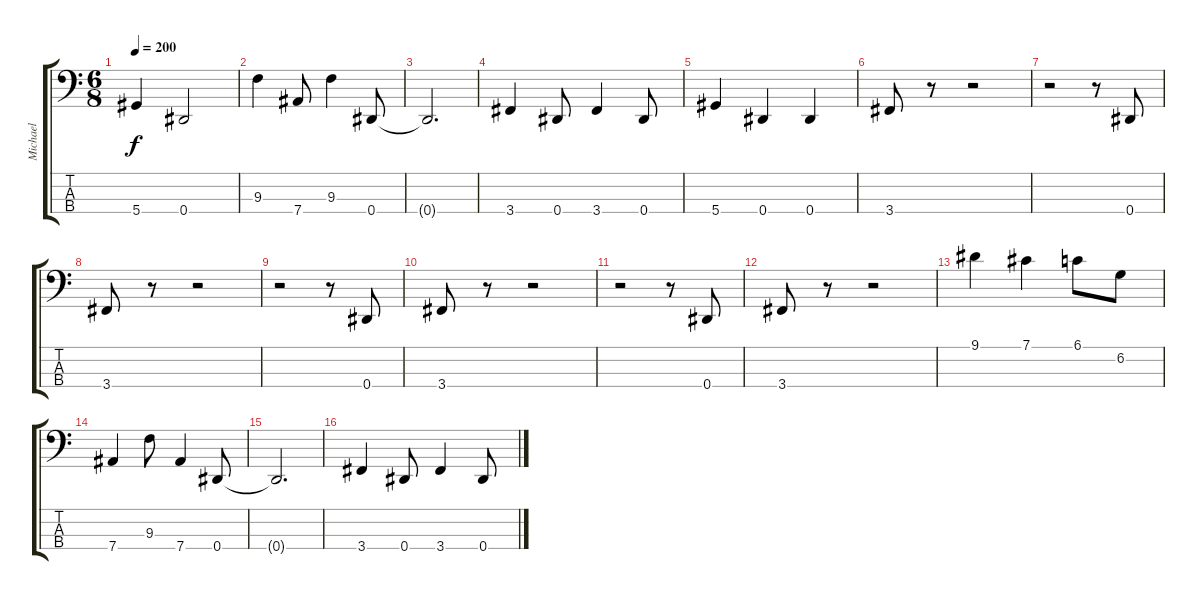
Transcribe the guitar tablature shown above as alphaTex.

\track ("Michael" "Michael") {instrument electricbassfinger}
\staff {score tabs}
\tuning (Gb2 Db2 Ab1 Eb1) {hide}
\ts (6 8)
\tempo 200
\clef f4
\ks c
5.4.4{dy f} 0.4.2 |
9.3.4 7.4.8 9.3.4 0.4.8 |
0.4{t}.2{d} |
3.4.4 0.4.8 3.4.4 0.4.8 |
5.4.4 0.4.4 0.4.4 |
3.4.8 r.8 r.2 |
r.2 r.8 0.4.8 |
3.4.8 r.8 r.2 |
r.2 r.8 0.4.8 |
3.4.8 r.8 r.2 |
r.2 r.8 0.4.8 |
3.4.8 r.8 r.2 |
9.1.4 7.1.4 6.1.8 6.2.8 |
7.4.4 9.3.8 7.4.4 0.4.8 |
0.4{t}.2{d} |
3.4.4 0.4.8 3.4.4 0.4.8
